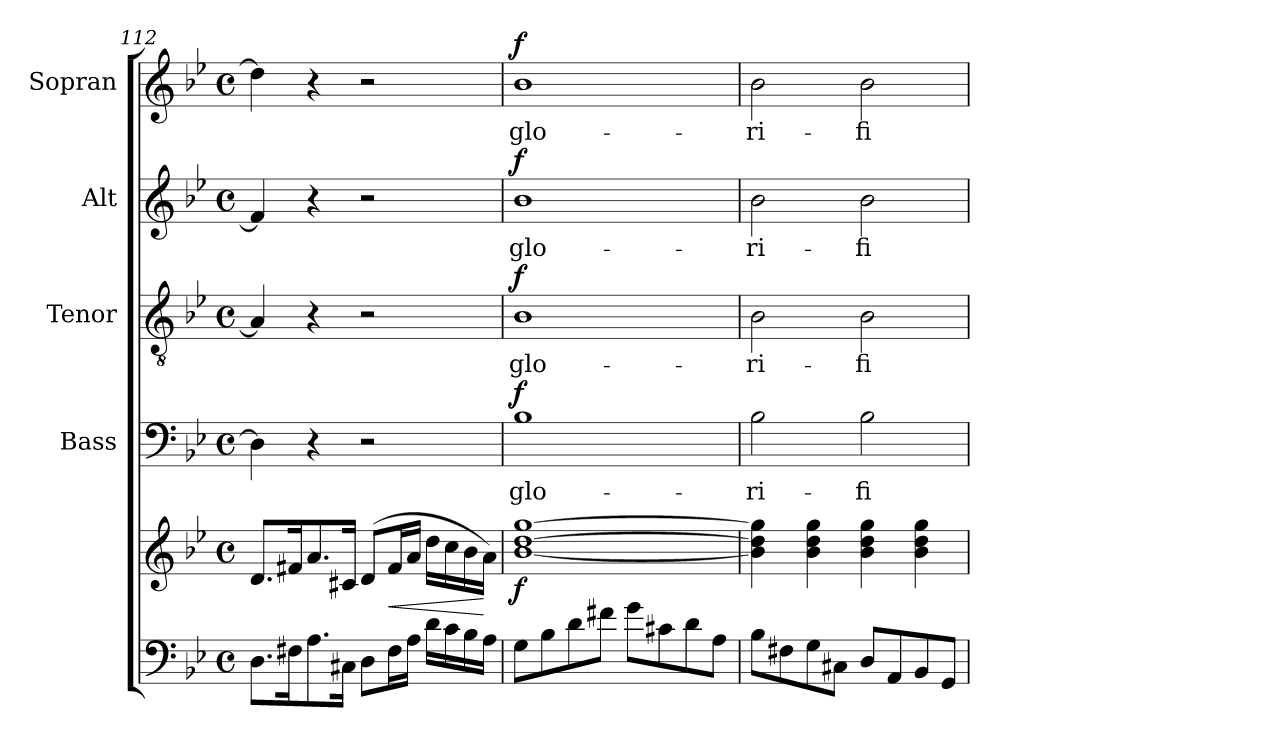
**kern	**kern	**dynam	**kern	**text	**dynam	**kern	**text	**dynam	**kern	**text	**dynam	**kern	**text	**dynam
*part5	*part5	*part5	*part4	*part4	*part4	*part3	*part3	*part3	*part2	*part2	*part2	*part1	*part1	*part1
*staff6	*staff5	*staff5/6	*staff4	*staff4	*staff4	*staff3	*staff3	*staff3	*staff2	*staff2	*staff2	*staff1	*staff1	*staff1
*	*	*	*I"Bass	*	*	*I"Tenor	*	*	*I"Alt	*	*	*I"Sopran	*	*
*	*	*	*I'B.	*	*	*I'T.	*	*	*I'A.	*	*	*I'S.	*	*
*clefF4	*clefG2	*	*clefF4	*	*	*clefGv2	*	*	*clefG2	*	*	*clefG2	*	*
*k[b-e-]	*k[b-e-]	*	*k[b-e-]	*	*	*k[b-e-]	*	*	*k[b-e-]	*	*	*k[b-e-]	*	*
*B-:	*B-:	*	*B-:	*	*	*B-:	*	*	*B-:	*	*	*B-:	*	*
*M4/4	*M4/4	*	*M4/4	*	*	*M4/4	*	*	*M4/4	*	*	*M4/4	*	*
*met(c)	*met(c)	*	*met(c)	*	*	*met(c)	*	*	*met(c)	*	*	*met(c)	*	*
=112	=112	=112	=112	=112	=112	=112	=112	=112	=112	=112	=112	=112	=112	=112
8.D\L	8.d/L	.	4D\]	.	.	4A/]	.	.	4f#/]	.	.	4dd\]	.	.
16F#X\k	16f#X/k	.	.	.	.	.	.	.	.	.	.	.	.	.
8.A\	8.a/	.	4r	.	.	4r	.	.	4r	.	.	4r	.	.
16C#X\Jk	16c#X/Jk	.	.	.	.	.	.	.	.	.	.	.	.	.
8D\L	(>8d/L	.	2r	.	.	2r	.	.	2r	.	.	2r	.	.
!	!	!LO:HP:b	!	!	!	!	!	!	!	!	!	!	!	!
16F#\L	16f#/L	<	.	.	.	.	.	.	.	.	.	.	.	.
16A\JJ	16a/JJ	.	.	.	.	.	.	.	.	.	.	.	.	.
16d\LL	16dd\LL	.	.	.	.	.	.	.	.	.	.	.	.	.
16c\	16cc\	.	.	.	.	.	.	.	.	.	.	.	.	.
16B-\	16b-\	.	.	.	.	.	.	.	.	.	.	.	.	.
16A\JJ	16a\JJ)	[	.	.	.	.	.	.	.	.	.	.	.	.
!!LO:PB:g=z
=113	=113	=113	=113	=113	=113	=113	=113	=113	=113	=113	=113	=113	=113	=113
!	!	!LO:DY:b	!	!LO:LY:b	!LO:DY:a	!	!LO:LY:b	!LO:DY:a	!	!LO:LY:b	!LO:DY:a	!	!LO:LY:b	!LO:DY:a
8G\L	[1b- [1dd [1gg	f	1B-	glo-	f	1B-	glo-	f	1b-	glo-	f	1b-	glo-	f
8B-\	.	.	.	.	.	.	.	.	.	.	.	.	.	.
8d\	.	.	.	.	.	.	.	.	.	.	.	.	.	.
8f#X\J	.	.	.	.	.	.	.	.	.	.	.	.	.	.
8g\L	.	.	.	.	.	.	.	.	.	.	.	.	.	.
8c#X\	.	.	.	.	.	.	.	.	.	.	.	.	.	.
8d\	.	.	.	.	.	.	.	.	.	.	.	.	.	.
8A\J	.	.	.	.	.	.	.	.	.	.	.	.	.	.
=114	=114	=114	=114	=114	=114	=114	=114	=114	=114	=114	=114	=114	=114	=114
!	!	!	!	!LO:LY:b	!	!	!LO:LY:b	!	!	!LO:LY:b	!	!	!LO:LY:b	!
8B-\L	4b-\] 4dd\] 4gg\]	.	2B-\	-ri-	.	2B-\	-ri-	.	2b-\	-ri-	.	2b-\	-ri-	.
8F#X\	.	.	.	.	.	.	.	.	.	.	.	.	.	.
8G\	4b-\ 4dd\ 4gg\	.	.	.	.	.	.	.	.	.	.	.	.	.
8C#X\J	.	.	.	.	.	.	.	.	.	.	.	.	.	.
!	!	!	!	!LO:LY:b	!	!	!LO:LY:b	!	!	!LO:LY:b	!	!	!LO:LY:b	!
8D/L	4b-\ 4dd\ 4gg\	.	2B-\	-fi-	.	2B-\	-fi-	.	2b-\	-fi-	.	2b-\	-fi-	.
8AA/	.	.	.	.	.	.	.	.	.	.	.	.	.	.
8BB-/	4b-\ 4dd\ 4gg\	.	.	.	.	.	.	.	.	.	.	.	.	.
8GG/J	.	.	.	.	.	.	.	.	.	.	.	.	.	.
=	=	=	=	=	=	=	=	=	=	=	=	=	=	=
*-	*-	*-	*-	*-	*-	*-	*-	*-	*-	*-	*-	*-	*-	*-
